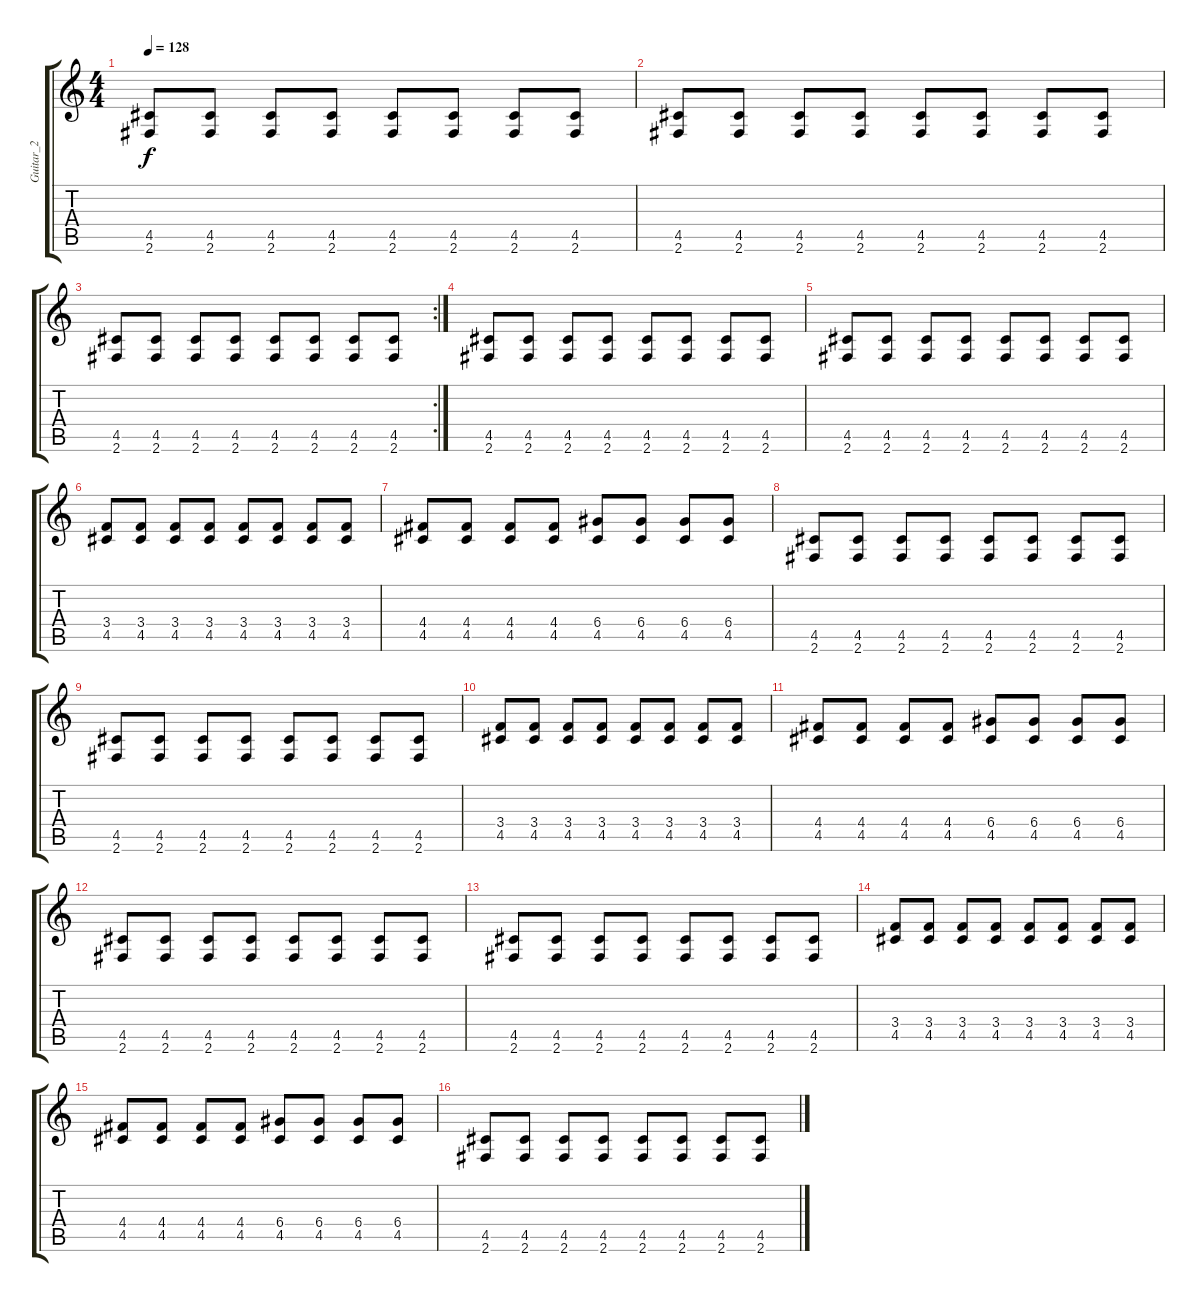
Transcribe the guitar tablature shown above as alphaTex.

\track ("Guitar_2" "Guitar_2") {instrument electricguitarclean}
\staff {score tabs}
\tuning (E4 B3 G3 D3 A2 E2) {hide}
\ts (4 4)
\tempo 128
\clef g2
\ks c
(4.5 2.6).8{dy f} (4.5 2.6).8 (4.5 2.6).8 (4.5 2.6).8 (4.5 2.6).8 (4.5 2.6).8 (4.5 2.6).8 (4.5 2.6).8 |
(4.5 2.6).8 (4.5 2.6).8 (4.5 2.6).8 (4.5 2.6).8 (4.5 2.6).8 (4.5 2.6).8 (4.5 2.6).8 (4.5 2.6).8 |
\rc 2
(4.5 2.6).8 (4.5 2.6).8 (4.5 2.6).8 (4.5 2.6).8 (4.5 2.6).8 (4.5 2.6).8 (4.5 2.6).8 (4.5 2.6).8 |
(4.5 2.6).8 (4.5 2.6).8 (4.5 2.6).8 (4.5 2.6).8 (4.5 2.6).8 (4.5 2.6).8 (4.5 2.6).8 (4.5 2.6).8 |
(4.5 2.6).8 (4.5 2.6).8 (4.5 2.6).8 (4.5 2.6).8 (4.5 2.6).8 (4.5 2.6).8 (4.5 2.6).8 (4.5 2.6).8 |
(3.4 4.5).8 (3.4 4.5).8 (3.4 4.5).8 (3.4 4.5).8 (3.4 4.5).8 (3.4 4.5).8 (3.4 4.5).8 (3.4 4.5).8 |
(4.4 4.5).8 (4.4 4.5).8 (4.4 4.5).8 (4.4 4.5).8 (6.4 4.5).8 (6.4 4.5).8 (6.4 4.5).8 (6.4 4.5).8 |
(4.5 2.6).8 (4.5 2.6).8 (4.5 2.6).8 (4.5 2.6).8 (4.5 2.6).8 (4.5 2.6).8 (4.5 2.6).8 (4.5 2.6).8 |
(4.5 2.6).8 (4.5 2.6).8 (4.5 2.6).8 (4.5 2.6).8 (4.5 2.6).8 (4.5 2.6).8 (4.5 2.6).8 (4.5 2.6).8 |
(3.4 4.5).8 (3.4 4.5).8 (3.4 4.5).8 (3.4 4.5).8 (3.4 4.5).8 (3.4 4.5).8 (3.4 4.5).8 (3.4 4.5).8 |
(4.4 4.5).8 (4.4 4.5).8 (4.4 4.5).8 (4.4 4.5).8 (6.4 4.5).8 (6.4 4.5).8 (6.4 4.5).8 (6.4 4.5).8 |
(4.5 2.6).8 (4.5 2.6).8 (4.5 2.6).8 (4.5 2.6).8 (4.5 2.6).8 (4.5 2.6).8 (4.5 2.6).8 (4.5 2.6).8 |
(4.5 2.6).8 (4.5 2.6).8 (4.5 2.6).8 (4.5 2.6).8 (4.5 2.6).8 (4.5 2.6).8 (4.5 2.6).8 (4.5 2.6).8 |
(3.4 4.5).8 (3.4 4.5).8 (3.4 4.5).8 (3.4 4.5).8 (3.4 4.5).8 (3.4 4.5).8 (3.4 4.5).8 (3.4 4.5).8 |
(4.4 4.5).8 (4.4 4.5).8 (4.4 4.5).8 (4.4 4.5).8 (6.4 4.5).8 (6.4 4.5).8 (6.4 4.5).8 (6.4 4.5).8 |
(4.5 2.6).8 (4.5 2.6).8 (4.5 2.6).8 (4.5 2.6).8 (4.5 2.6).8 (4.5 2.6).8 (4.5 2.6).8 (4.5 2.6).8
